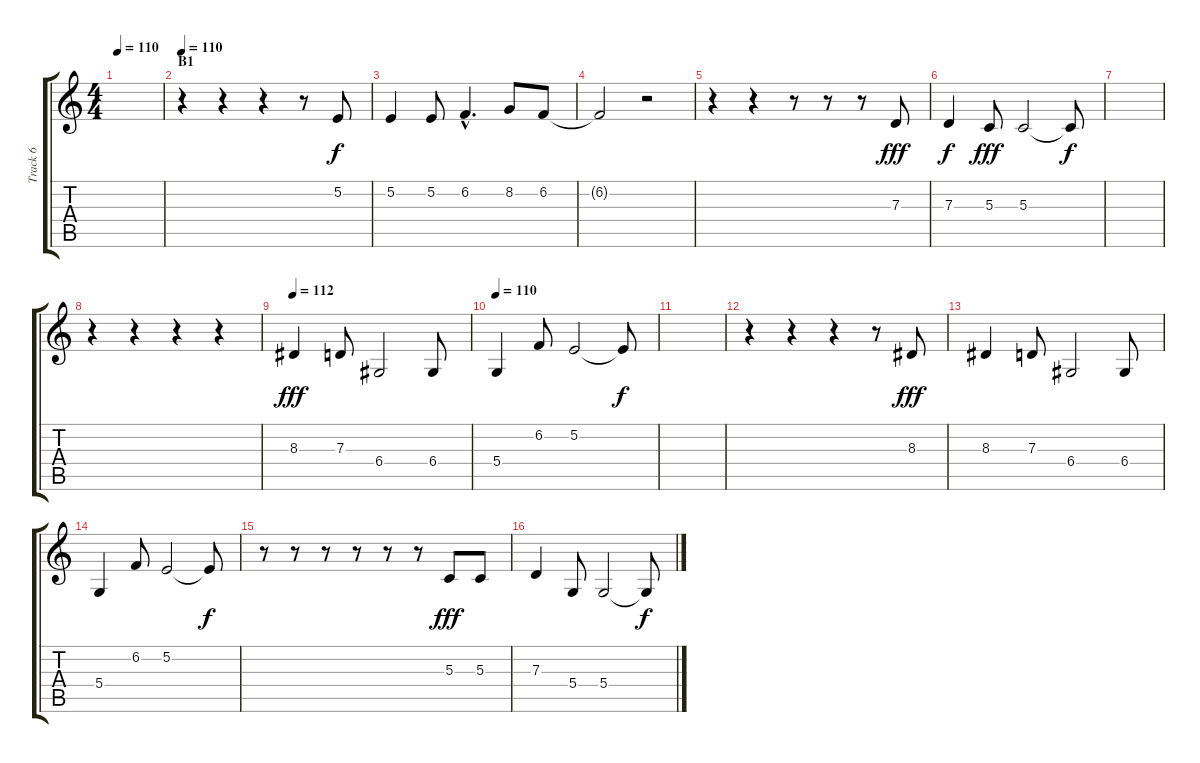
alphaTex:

\track ("Track 6" "Track 6") {instrument stringensemble1}
\staff {score tabs}
\tuning (E4 B3 G3 D3 A2 E2) {hide}
\ts (4 4)
\tempo 110
\clef g2
\ks c
|
\section ("" "B1")
\tempo 110
r.4 r.4 r.4 r.8 5.2.8 |
5.2.4 5.2.8 6.2{hac}.4{d} 8.2.8 6.2.8 |
6.2{t}.2{dy f} r.2 |
r.4 r.4 r.8 r.8 r.8 7.3.8{dy fff} |
7.3.4{dy f} 5.3.8{dy fff} 5.3.2 5.3{t}.8{dy f} |
|
r.4 r.4 r.4 r.4 |
\tempo 112
8.3.4{dy fff} 7.3.8 6.4.2 6.4.8 |
\tempo 110
5.4.4 6.2.8 5.2.2 5.2{t}.8{dy f} |
|
r.4 r.4 r.4 r.8 8.3.8{dy fff} |
8.3.4 7.3.8 6.4.2 6.4.8 |
5.4.4 6.2.8 5.2.2 5.2{t}.8{dy f} |
r.8 r.8 r.8 r.8 r.8 r.8 5.3.8{dy fff} 5.3.8 |
7.3.4 5.4.8 5.4.2 5.4{t}.8{dy f}
